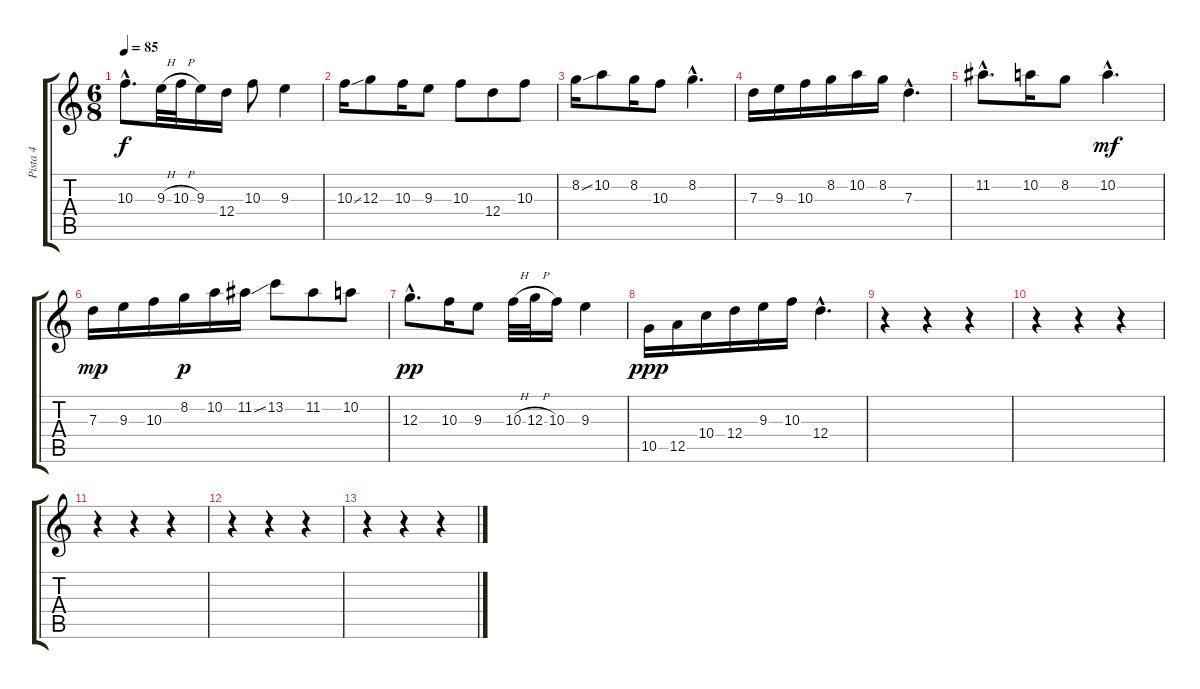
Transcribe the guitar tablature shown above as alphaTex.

\track ("Pista 4" "Pista 4") {instrument electricguitarjazz}
\staff {score tabs}
\tuning (E4 B3 G3 D3 A2 E2) {hide}
\ts (6 8)
\tempo 85
\clef g2
\ks c
10.3{hac}.8{d dy f} 9.3{h}.32 10.3{h}.32 9.3.16 12.4.16 10.3.8 9.3.4 |
10.3{ss}.16 12.3.8 10.3.16 9.3.8 10.3.8 12.4.8 10.3.8 |
8.2{ss}.16 10.2.8 8.2.16 10.3.8 8.2{hac}.4{d} |
7.3.16 9.3.16 10.3.16 8.2.16 10.2.16 8.2.16 7.3{hac}.4{d} |
11.2{hac}.8{d} 10.2.16 8.2.8 10.2{hac}.4{d dy mf} |
7.3.16{dy mp} 9.3.16 10.3.16 8.2.16{dy p} 10.2.16 11.2{ss}.16 13.2.8 11.2.8 10.2.8 |
12.3{hac}.8{d dy pp} 10.3.16 9.3.8 10.3{h}.32 12.3{h}.32 10.3.16 9.3.4 |
10.5.16{dy ppp} 12.5.16 10.4.16 12.4.16 9.3.16 10.3.16 12.4{hac}.4{d} |
r.4 r.4 r.4 |
r.4 r.4 r.4 |
r.4 r.4 r.4 |
r.4 r.4 r.4 |
r.4 r.4 r.4
